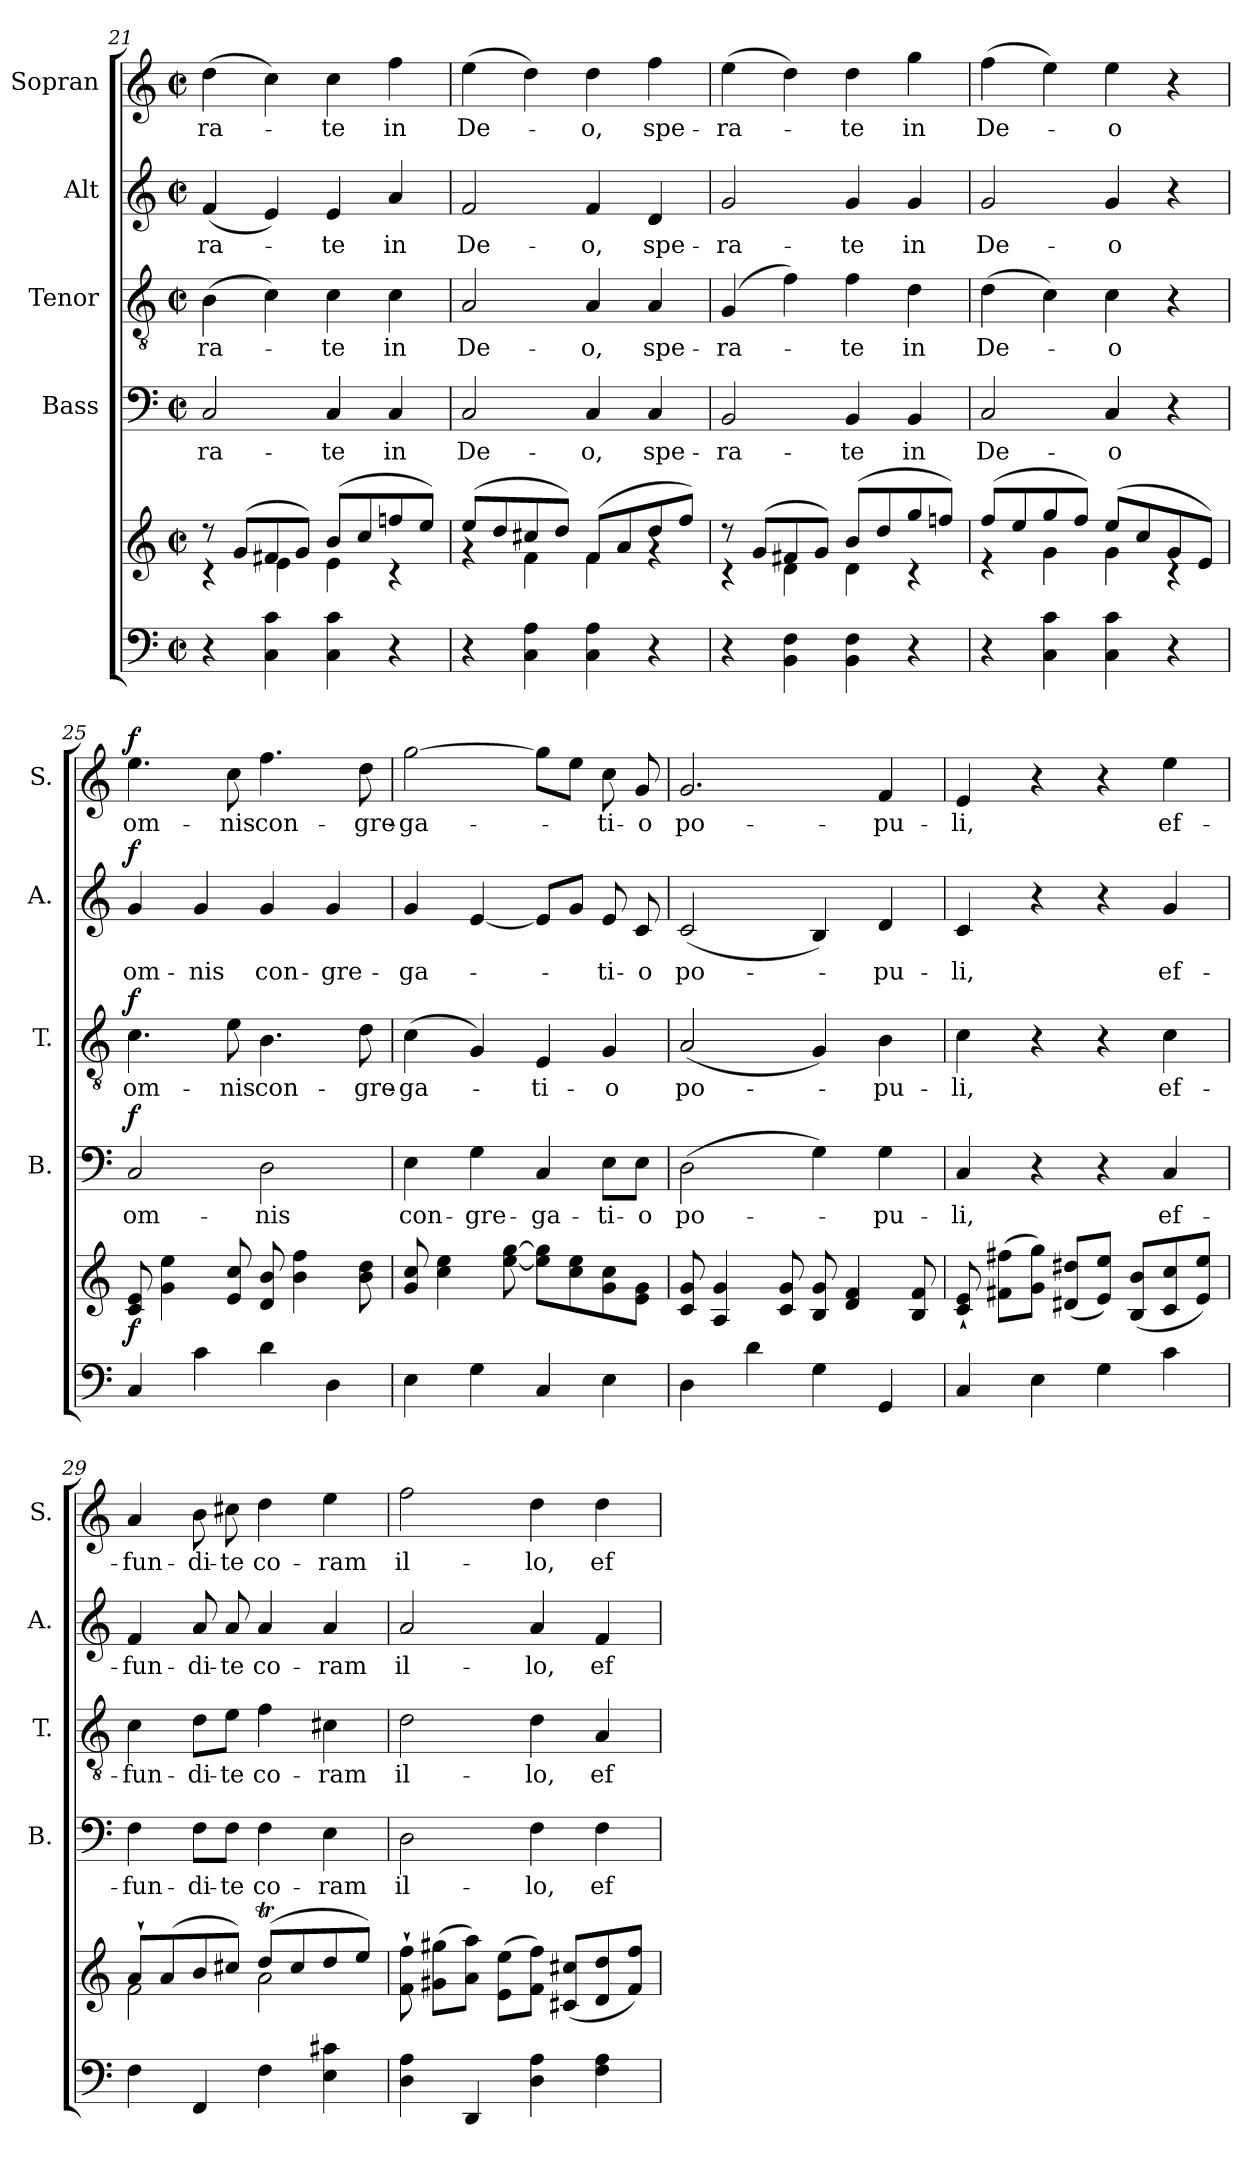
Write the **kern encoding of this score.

**kern	**kern	**dynam	**kern	**text	**dynam	**kern	**text	**dynam	**kern	**text	**dynam	**kern	**text	**dynam
*part5	*part5	*part5	*part4	*part4	*part4	*part3	*part3	*part3	*part2	*part2	*part2	*part1	*part1	*part1
*staff6	*staff5	*staff5/6	*staff4	*staff4	*staff4	*staff3	*staff3	*staff3	*staff2	*staff2	*staff2	*staff1	*staff1	*staff1
*	*	*	*I"Bass	*	*	*I"Tenor	*	*	*I"Alt	*	*	*I"Sopran	*	*
*	*	*	*I'B.	*	*	*I'T.	*	*	*I'A.	*	*	*I'S.	*	*
*clefF4	*clefG2	*	*clefF4	*	*	*clefGv2	*	*	*clefG2	*	*	*clefG2	*	*
*k[]	*k[]	*	*k[]	*	*	*k[]	*	*	*k[]	*	*	*k[]	*	*
*C:	*C:	*	*C:	*	*	*C:	*	*	*C:	*	*	*C:	*	*
*M2/2	*M2/2	*	*M2/2	*	*	*M2/2	*	*	*M2/2	*	*	*M2/2	*	*
*met(c|)	*met(c|)	*	*met(c|)	*	*	*met(c|)	*	*	*met(c|)	*	*	*met(c|)	*	*
=21	=21	=21	=21	=21	=21	=21	=21	=21	=21	=21	=21	=21	=21	=21
*	*^	*	*	*	*	*	*	*	*	*	*	*	*	*
!	!	!	!	!	!LO:LY:b	!	!	!LO:LY:b	!	!	!LO:LY:b	!	!	!LO:LY:b	!
4r	8r	4rc	.	2C/	-ra-	.	(>4B\	-ra-	.	(<4f/	-ra-	.	(>4dd\	-ra-	.
.	(>8g/L	.	.	.	.	.	.	.	.	.	.	.	.	.	.
4C\ 4c\	8f#X/	4e\	.	.	.	.	4c\)	.	.	4e/)	.	.	4cc\)	.	.
.	8g/J)	.	.	.	.	.	.	.	.	.	.	.	.	.	.
!	!	!	!	!	!LO:LY:b	!	!	!LO:LY:b	!	!	!LO:LY:b	!	!	!LO:LY:b	!
4C\ 4c\	(>8b/L	4e\	.	4C/	-te	.	4c\	-te	.	4e/	-te	.	4cc\	-te	.
.	8cc/	.	.	.	.	.	.	.	.	.	.	.	.	.	.
!	!	!	!	!	!LO:LY:b	!	!	!LO:LY:b	!	!	!LO:LY:b	!	!	!LO:LY:b	!
4r	8ffn/	4r	.	4C/	in	.	4c\	in	.	4a/	in	.	4ff\	in	.
.	8ee/J)	.	.	.	.	.	.	.	.	.	.	.	.	.	.
=22	=22	=22	=22	=22	=22	=22	=22	=22	=22	=22	=22	=22	=22	=22	=22
!	!	!	!	!	!LO:LY:b	!	!	!LO:LY:b	!	!	!LO:LY:b	!	!	!LO:LY:b	!
4r	(>8ee/L	4rg	.	2C/	De-	.	2A/	De-	.	2f/	De-	.	(>4ee\	De-	.
.	8dd/	.	.	.	.	.	.	.	.	.	.	.	.	.	.
4C\ 4A\	8cc#X/	4f\	.	.	.	.	.	.	.	.	.	.	4dd\)	.	.
.	8dd/J)	.	.	.	.	.	.	.	.	.	.	.	.	.	.
!	!	!	!	!	!LO:LY:b	!	!	!LO:LY:b	!	!	!LO:LY:b	!	!	!LO:LY:b	!
4C\ 4A\	(>8f/L	4f\	.	4C/	-o,	.	4A/	-o,	.	4f/	-o,	.	4dd\	-o,	.
.	8a/	.	.	.	.	.	.	.	.	.	.	.	.	.	.
!	!	!	!	!	!LO:LY:b	!	!	!LO:LY:b	!	!	!LO:LY:b	!	!	!LO:LY:b	!
4r	8dd/	4rf	.	4C/	spe-	.	4A/	spe-	.	4d/	spe-	.	4ff\	spe-	.
.	8ff/J)	.	.	.	.	.	.	.	.	.	.	.	.	.	.
=23	=23	=23	=23	=23	=23	=23	=23	=23	=23	=23	=23	=23	=23	=23	=23
!	!	!	!	!	!LO:LY:b	!	!	!LO:LY:b	!	!	!LO:LY:b	!	!	!LO:LY:b	!
4r	8r	4rc	.	2BB/	-ra-	.	(4G/	-ra-	.	2g/	-ra-	.	(>4ee\	-ra-	.
.	(>8g/L	.	.	.	.	.	.	.	.	.	.	.	.	.	.
4BB\ 4F\	8f#X/	4d\	.	.	.	.	4f\)	.	.	.	.	.	4dd\)	.	.
.	8g/J)	.	.	.	.	.	.	.	.	.	.	.	.	.	.
!	!	!	!	!	!LO:LY:b	!	!	!LO:LY:b	!	!	!LO:LY:b	!	!	!LO:LY:b	!
4BB\ 4F\	(>8b/L	4d\	.	4BB/	-te	.	4f\	-te	.	4g/	-te	.	4dd\	-te	.
.	8dd/	.	.	.	.	.	.	.	.	.	.	.	.	.	.
!	!	!	!	!	!LO:LY:b	!	!	!LO:LY:b	!	!	!LO:LY:b	!	!	!LO:LY:b	!
4r	8gg/	4rc	.	4BB/	in	.	4d\	in	.	4g/	in	.	4gg\	in	.
.	8ffn/J)	.	.	.	.	.	.	.	.	.	.	.	.	.	.
!!LO:PB:g=z
=24	=24	=24	=24	=24	=24	=24	=24	=24	=24	=24	=24	=24	=24	=24	=24
!	!	!	!	!	!LO:LY:b	!	!	!LO:LY:b	!	!	!LO:LY:b	!	!	!LO:LY:b	!
4r	(>8ff/L	4rd	.	2C/	De-	.	(>4d\	De-	.	2g/	De-	.	(>4ff\	De-	.
.	8ee/	.	.	.	.	.	.	.	.	.	.	.	.	.	.
4C\ 4c\	8gg/	4g\	.	.	.	.	4c\)	.	.	.	.	.	4ee\)	.	.
.	8ff/J)	.	.	.	.	.	.	.	.	.	.	.	.	.	.
!	!	!	!	!	!LO:LY:b	!	!	!LO:LY:b	!	!	!LO:LY:b	!	!	!LO:LY:b	!
4C\ 4c\	(>8ee/L	4g\	.	4C/	-o	.	4c\	-o	.	4g/	-o	.	4ee\	-o	.
.	8cc/	.	.	.	.	.	.	.	.	.	.	.	.	.	.
4r	8g/	4rB	.	4r	.	.	4r	.	.	4r	.	.	4r	.	.
.	8e/J)	.	.	.	.	.	.	.	.	.	.	.	.	.	.
*	*v	*v	*	*	*	*	*	*	*	*	*	*	*	*	*
=25	=25	=25	=25	=25	=25	=25	=25	=25	=25	=25	=25	=25	=25	=25
!	!	!LO:DY:b	!	!LO:LY:b	!LO:DY:a	!	!LO:LY:b	!LO:DY:a	!	!LO:LY:b	!LO:DY:a	!	!LO:LY:b	!LO:DY:a
4C/	8c/ 8e/	f	2C/	om-	f	4.c\	om-	f	4g/	om-	f	4.ee\	om-	f
.	4g\ 4ee\	.	.	.	.	.	.	.	.	.	.	.	.	.
!	!	!	!	!	!	!	!	!	!	!LO:LY:b	!	!	!	!
4c\	.	.	.	.	.	.	.	.	4g/	-nis	.	.	.	.
!	!	!	!	!	!	!	!LO:LY:b	!	!	!	!	!	!LO:LY:b	!
.	8e/ 8cc/	.	.	.	.	8e\	-nis	.	.	.	.	8cc\	-nis	.
!	!	!	!	!LO:LY:b	!	!	!LO:LY:b	!	!	!LO:LY:b	!	!	!LO:LY:b	!
4d\	8d/ 8b/	.	2D\	-nis	.	4.B\	con-	.	4g/	con-	.	4.ff\	con-	.
.	4b\ 4ff\	.	.	.	.	.	.	.	.	.	.	.	.	.
!	!	!	!	!	!	!	!	!	!	!LO:LY:b	!	!	!	!
4D\	.	.	.	.	.	.	.	.	4g/	-gre-	.	.	.	.
!	!	!	!	!	!	!	!LO:LY:b	!	!	!	!	!	!LO:LY:b	!
.	8b\ 8dd\	.	.	.	.	8d\	-gre-	.	.	.	.	8dd\	-gre-	.
=26	=26	=26	=26	=26	=26	=26	=26	=26	=26	=26	=26	=26	=26	=26
!	!	!	!	!LO:LY:b	!	!	!LO:LY:b	!	!	!LO:LY:b	!	!	!LO:LY:b	!
4E\	8g/ 8cc/	.	4E\	con-	.	(>4c\	-ga-	.	4g/	-ga-	.	[2gg\	-ga-	.
.	4cc\ 4ee\	.	.	.	.	.	.	.	.	.	.	.	.	.
!	!	!	!	!LO:LY:b	!	!	!	!	!	!	!	!	!	!
4G\	.	.	4G\	-gre-	.	4G/)	.	.	[4e/	.	.	.	.	.
.	[8ee\ [8gg\	.	.	.	.	.	.	.	.	.	.	.	.	.
!	!	!	!	!LO:LY:b	!	!	!LO:LY:b	!	!	!	!	!	!	!
4C/	8ee\] 8gg\]L	.	4C/	-ga-	.	4E/	-ti-	.	8e/L]	.	.	8gg\L]	.	.
.	8cc\ 8ee\	.	.	.	.	.	.	.	8g/J	.	.	8ee\J	.	.
!	!	!	!	!LO:LY:b	!	!	!LO:LY:b	!	!	!LO:LY:b	!	!	!LO:LY:b	!
4E\	8g\ 8cc\	.	8E\L	-ti-	.	4G/	-o	.	8e/	-ti-	.	8cc\	-ti-	.
!	!	!	!	!LO:LY:b	!	!	!	!	!	!LO:LY:b	!	!	!LO:LY:b	!
.	8e\ 8g\J	.	8E\J	-o	.	.	.	.	8c/	-o	.	8g/	-o	.
=27	=27	=27	=27	=27	=27	=27	=27	=27	=27	=27	=27	=27	=27	=27
!	!	!	!	!LO:LY:b	!	!	!LO:LY:b	!	!	!LO:LY:b	!	!	!LO:LY:b	!
4D\	8c/ 8g/	.	(>2D\	po-	.	(<2A/	po-	.	(<2c/	po-	.	2.g/	po-	.
.	4A/ 4g/	.	.	.	.	.	.	.	.	.	.	.	.	.
4d\	.	.	.	.	.	.	.	.	.	.	.	.	.	.
.	8c/ 8g/	.	.	.	.	.	.	.	.	.	.	.	.	.
4G\	8B/ 8g/	.	4G\)	.	.	4G/)	.	.	4B/)	.	.	.	.	.
.	4d/ 4f/	.	.	.	.	.	.	.	.	.	.	.	.	.
!	!	!	!	!LO:LY:b	!	!	!LO:LY:b	!	!	!LO:LY:b	!	!	!LO:LY:b	!
4GG/	.	.	4G\	-pu-	.	4B\	-pu-	.	4d/	-pu-	.	4f/	-pu-	.
.	8B/ 8f/	.	.	.	.	.	.	.	.	.	.	.	.	.
=28	=28	=28	=28	=28	=28	=28	=28	=28	=28	=28	=28	=28	=28	=28
!	!	!	!	!LO:LY:b	!	!	!LO:LY:b	!	!	!LO:LY:b	!	!	!LO:LY:b	!
4C/	8c/`< 8e/`<	.	4C/	-li,	.	4c\	-li,	.	4c/	-li,	.	4e/	-li,	.
.	(>8f#X\ 8ff#X\L	.	.	.	.	.	.	.	.	.	.	.	.	.
4E\	8g\ 8gg\J)	.	4r	.	.	4r	.	.	4r	.	.	4r	.	.
.	(<8d#X/ 8dd#X/L	.	.	.	.	.	.	.	.	.	.	.	.	.
4G\	8e/ 8ee/J)	.	4r	.	.	4r	.	.	4r	.	.	4r	.	.
.	(<8B/ 8b/L	.	.	.	.	.	.	.	.	.	.	.	.	.
!	!	!	!	!LO:LY:b	!	!	!LO:LY:b	!	!	!LO:LY:b	!	!	!LO:LY:b	!
4c\	8c/ 8cc/	.	4C/	ef-	.	4c\	ef-	.	4g/	ef-	.	4ee\	ef-	.
.	8e/ 8ee/J)	.	.	.	.	.	.	.	.	.	.	.	.	.
!!LO:LB:g=z
=29	=29	=29	=29	=29	=29	=29	=29	=29	=29	=29	=29	=29	=29	=29
*	*^	*	*	*	*	*	*	*	*	*	*	*	*	*
!	!	!	!	!	!LO:LY:b	!	!	!LO:LY:b	!	!	!LO:LY:b	!	!	!LO:LY:b	!
4F\	8a`>/L	2f\	.	4F\	-fun-	.	4c\	-fun-	.	4f/	-fun-	.	4a/	-fun-	.
.	(>8a/	.	.	.	.	.	.	.	.	.	.	.	.	.	.
!	!	!	!	!	!LO:LY:b	!	!	!LO:LY:b	!	!	!LO:LY:b	!	!	!LO:LY:b	!
4FF/	8b/	.	.	8F\L	-di-	.	8d\L	-di-	.	8a/	-di-	.	8b\	-di-	.
!	!	!	!	!	!LO:LY:b	!	!	!LO:LY:b	!	!	!LO:LY:b	!	!	!LO:LY:b	!
.	8cc#X/J)	.	.	8F\J	-te	.	8e\J	-te	.	8a/	-te	.	8cc#X\	-te	.
!	!	!	!	!	!LO:LY:b	!	!	!LO:LY:b	!	!	!LO:LY:b	!	!	!LO:LY:b	!
4F\	(>8ddT/L	2a\	.	4F\	co-	.	4f\	co-	.	4a/	co-	.	4dd\	co-	.
.	8cc#/	.	.	.	.	.	.	.	.	.	.	.	.	.	.
!	!	!	!	!	!LO:LY:b	!	!	!LO:LY:b	!	!	!LO:LY:b	!	!	!LO:LY:b	!
4E\ 4c#X\	8dd/	.	.	4E\	-ram	.	4c#X\	-ram	.	4a/	-ram	.	4ee\	-ram	.
.	8ee/J)	.	.	.	.	.	.	.	.	.	.	.	.	.	.
*	*v	*v	*	*	*	*	*	*	*	*	*	*	*	*	*
=30	=30	=30	=30	=30	=30	=30	=30	=30	=30	=30	=30	=30	=30	=30
!	!	!	!	!LO:LY:b	!	!	!LO:LY:b	!	!	!LO:LY:b	!	!	!LO:LY:b	!
4D\ 4A\	8f\`> 8ff\`>	.	2D\	il-	.	2d\	il-	.	2a/	il-	.	2ff\	il-	.
.	(>8g#X\ 8gg#X\L	.	.	.	.	.	.	.	.	.	.	.	.	.
4DD/	8a\ 8aa\J)	.	.	.	.	.	.	.	.	.	.	.	.	.
.	(>8e\ 8ee\L	.	.	.	.	.	.	.	.	.	.	.	.	.
!	!	!	!	!LO:LY:b	!	!	!LO:LY:b	!	!	!LO:LY:b	!	!	!LO:LY:b	!
4D\ 4A\	8f\ 8ff\J)	.	4F\	-lo,	.	4d\	-lo,	.	4a/	-lo,	.	4dd\	-lo,	.
.	(<8c#X/ 8cc#X/L	.	.	.	.	.	.	.	.	.	.	.	.	.
!	!	!	!	!LO:LY:b	!	!	!LO:LY:b	!	!	!LO:LY:b	!	!	!LO:LY:b	!
4F\ 4A\	8d/ 8dd/	.	4F\	ef-	.	4A/	ef-	.	4f/	ef-	.	4dd\	ef-	.
.	8f/ 8ff/J)	.	.	.	.	.	.	.	.	.	.	.	.	.
=	=	=	=	=	=	=	=	=	=	=	=	=	=	=
*-	*-	*-	*-	*-	*-	*-	*-	*-	*-	*-	*-	*-	*-	*-
